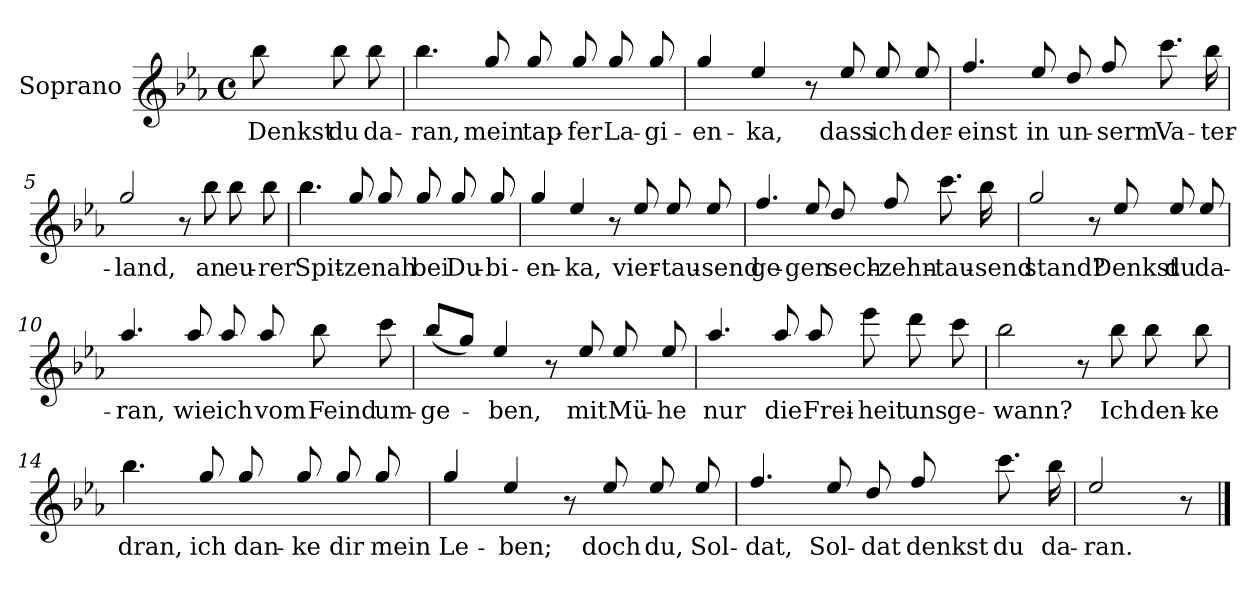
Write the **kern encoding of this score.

**kern	**text
*part1	*part1
*staff1	*staff1
*I"Soprano	*
*I'S	*
*clefG2	*
*ITrd7c12	*
*k[b-e-a-]	*
*E-:	*
*M4/4	*
*met(c)	*
=1	=1
!	!LO:LY:b
8b-\	Denkst
!	!LO:LY:b
8b-\	du
!	!LO:LY:b
8b-\	da-
=2	=2
!	!LO:LY:b
4.b-\	-ran,
!	!LO:LY:b
8g/	mein
!	!LO:LY:b
8g/	tap-
!	!LO:LY:b
8g/	-fer
!	!LO:LY:b
8g/	La-
!	!LO:LY:b
8g/	-gi-
=3	=3
!	!LO:LY:b
4g/	-en-
!	!LO:LY:b
4e-/	-ka,
8r	.
!	!LO:LY:b
8e-/	dass
!	!LO:LY:b
8e-/	ich
!	!LO:LY:b
8e-/	der-
=4	=4
!	!LO:LY:b
4.f/	-einst
!	!LO:LY:b
8e-/	in
!	!LO:LY:b
8d/	un-
!	!LO:LY:b
8f/	-serm
!	!LO:LY:b
8.cc\	Va-
!	!LO:LY:b
16b-\	-ter-
!!LO:LB:g=z
=5	=5
!	!LO:LY:b
2g/	-land,
8r	.
!	!LO:LY:b
8b-\	an
!	!LO:LY:b
8b-\	eu-
!	!LO:LY:b
8b-\	-rer
=6	=6
!	!LO:LY:b
4.b-\	Spit-
!	!LO:LY:b
8g/	-ze
!	!LO:LY:b
8g/	nah
!	!LO:LY:b
8g/	bei
!	!LO:LY:b
8g/	Du-
!	!LO:LY:b
8g/	-bi-
=7	=7
!	!LO:LY:b
4g/	-en-
!	!LO:LY:b
4e-/	-ka,
8r	.
!	!LO:LY:b
8e-/	vier-
!	!LO:LY:b
8e-/	-tau-
!	!LO:LY:b
8e-/	-send
!!LO:LB:g=z
=8	=8
!	!LO:LY:b
4.f/	ge-
!	!LO:LY:b
8e-/	-gen
!	!LO:LY:b
8d/	sech-
!	!LO:LY:b
8f/	-zehn-
!	!LO:LY:b
8.cc\	-tau-
!	!LO:LY:b
16b-\	-send
=9	=9
!	!LO:LY:b
2g/	stand?
8r	.
!	!LO:LY:b
8e-/	Denkst
!	!LO:LY:b
8e-/	du
!	!LO:LY:b
8e-/	da-
=10	=10
!	!LO:LY:b
4.a-/	-ran,
!	!LO:LY:b
8a-/	wie
!	!LO:LY:b
8a-/	ich
!	!LO:LY:b
8a-/	vom
!	!LO:LY:b
8b-\	Feind
!	!LO:LY:b
8cc\	um-
!!LO:LB:g=z
=11	=11
!	!LO:LY:b
(<8b-/L	-ge-
8g/J)	.
!	!LO:LY:b
4e-/	-ben,
8r	.
!	!LO:LY:b
8e-/	mit
!	!LO:LY:b
8e-/	Mü-
!	!LO:LY:b
8e-/	-he
=12	=12
!	!LO:LY:b
4.a-/	nur
!	!LO:LY:b
8a-/	die
!	!LO:LY:b
8a-/	Frei-
!	!LO:LY:b
8ee-\	-heit
!	!LO:LY:b
8dd\	uns
!	!LO:LY:b
8cc\	ge-
=13	=13
!	!LO:LY:b
2b-\	-wann?
8r	.
!	!LO:LY:b
8b-\	Ich
!	!LO:LY:b
8b-\	den-
!	!LO:LY:b
8b-\	-ke
!!LO:LB:g=z
=14	=14
!	!LO:LY:b
4.b-\	dran,
!	!LO:LY:b
8g/	ich
!	!LO:LY:b
8g/	dan-
!	!LO:LY:b
8g/	-ke
!	!LO:LY:b
8g/	dir
!	!LO:LY:b
8g/	mein
=15	=15
!	!LO:LY:b
4g/	Le-
!	!LO:LY:b
4e-/	-ben;
8r	.
!	!LO:LY:b
8e-/	doch
!	!LO:LY:b
8e-/	du,
!	!LO:LY:b
8e-/	Sol-
=16	=16
!	!LO:LY:b
4.f/	-dat,
!	!LO:LY:b
8e-/	Sol-
!	!LO:LY:b
8d/	-dat
!	!LO:LY:b
8f/	denkst
!	!LO:LY:b
8.cc\	du
!	!LO:LY:b
16b-\	da-
=17	=17
!	!LO:LY:b
2e-/	-ran.
8r	.
==	==
*-	*-
